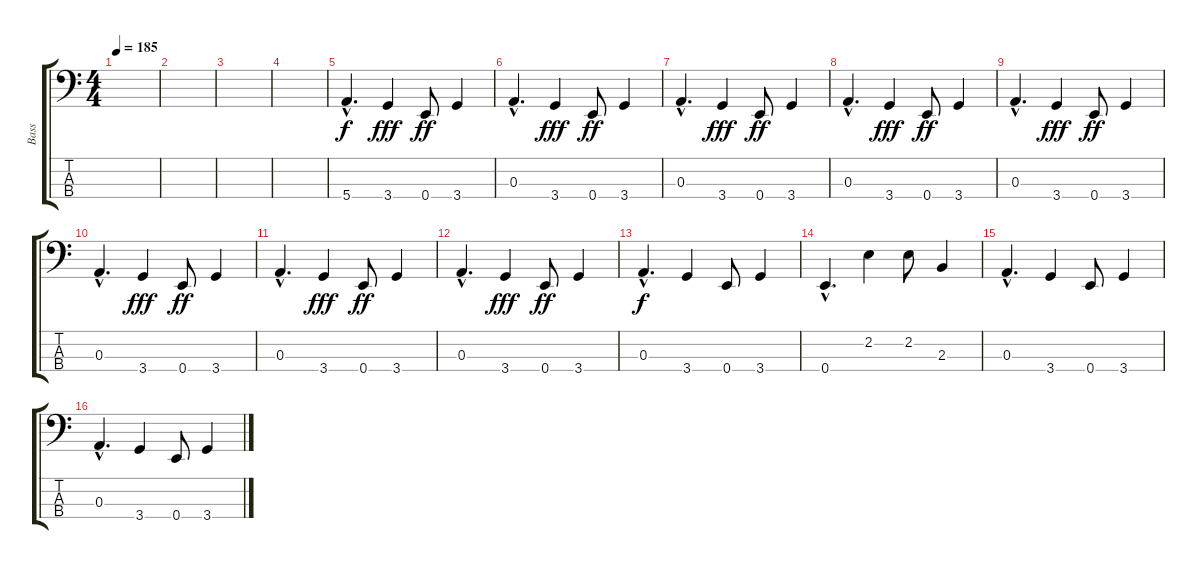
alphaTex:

\track ("Bass" "Bass") {instrument electricbassfinger}
\staff {score tabs}
\tuning (G2 D2 A1 E1) {hide}
\ts (4 4)
\tempo 185
\clef f4
\ks c
|
|
|
|
5.4{hac}.4{d} 3.4.4{dy fff} 0.4.8{dy ff} 3.4.4 |
0.3{hac}.4{d} 3.4.4{dy fff} 0.4.8{dy ff} 3.4.4 |
0.3{hac}.4{d} 3.4.4{dy fff} 0.4.8{dy ff} 3.4.4 |
0.3{hac}.4{d} 3.4.4{dy fff} 0.4.8{dy ff} 3.4.4 |
0.3{hac}.4{d} 3.4.4{dy fff} 0.4.8{dy ff} 3.4.4 |
0.3{hac}.4{d} 3.4.4{dy fff} 0.4.8{dy ff} 3.4.4 |
0.3{hac}.4{d} 3.4.4{dy fff} 0.4.8{dy ff} 3.4.4 |
0.3{hac}.4{d} 3.4.4{dy fff} 0.4.8{dy ff} 3.4.4 |
0.3{hac}.4{d dy f} 3.4.4 0.4.8 3.4.4 |
0.4{hac}.4{d} 2.2.4 2.2.8 2.3.4 |
0.3{hac}.4{d} 3.4.4 0.4.8 3.4.4 |
0.3{hac}.4{d} 3.4.4 0.4.8 3.4.4
